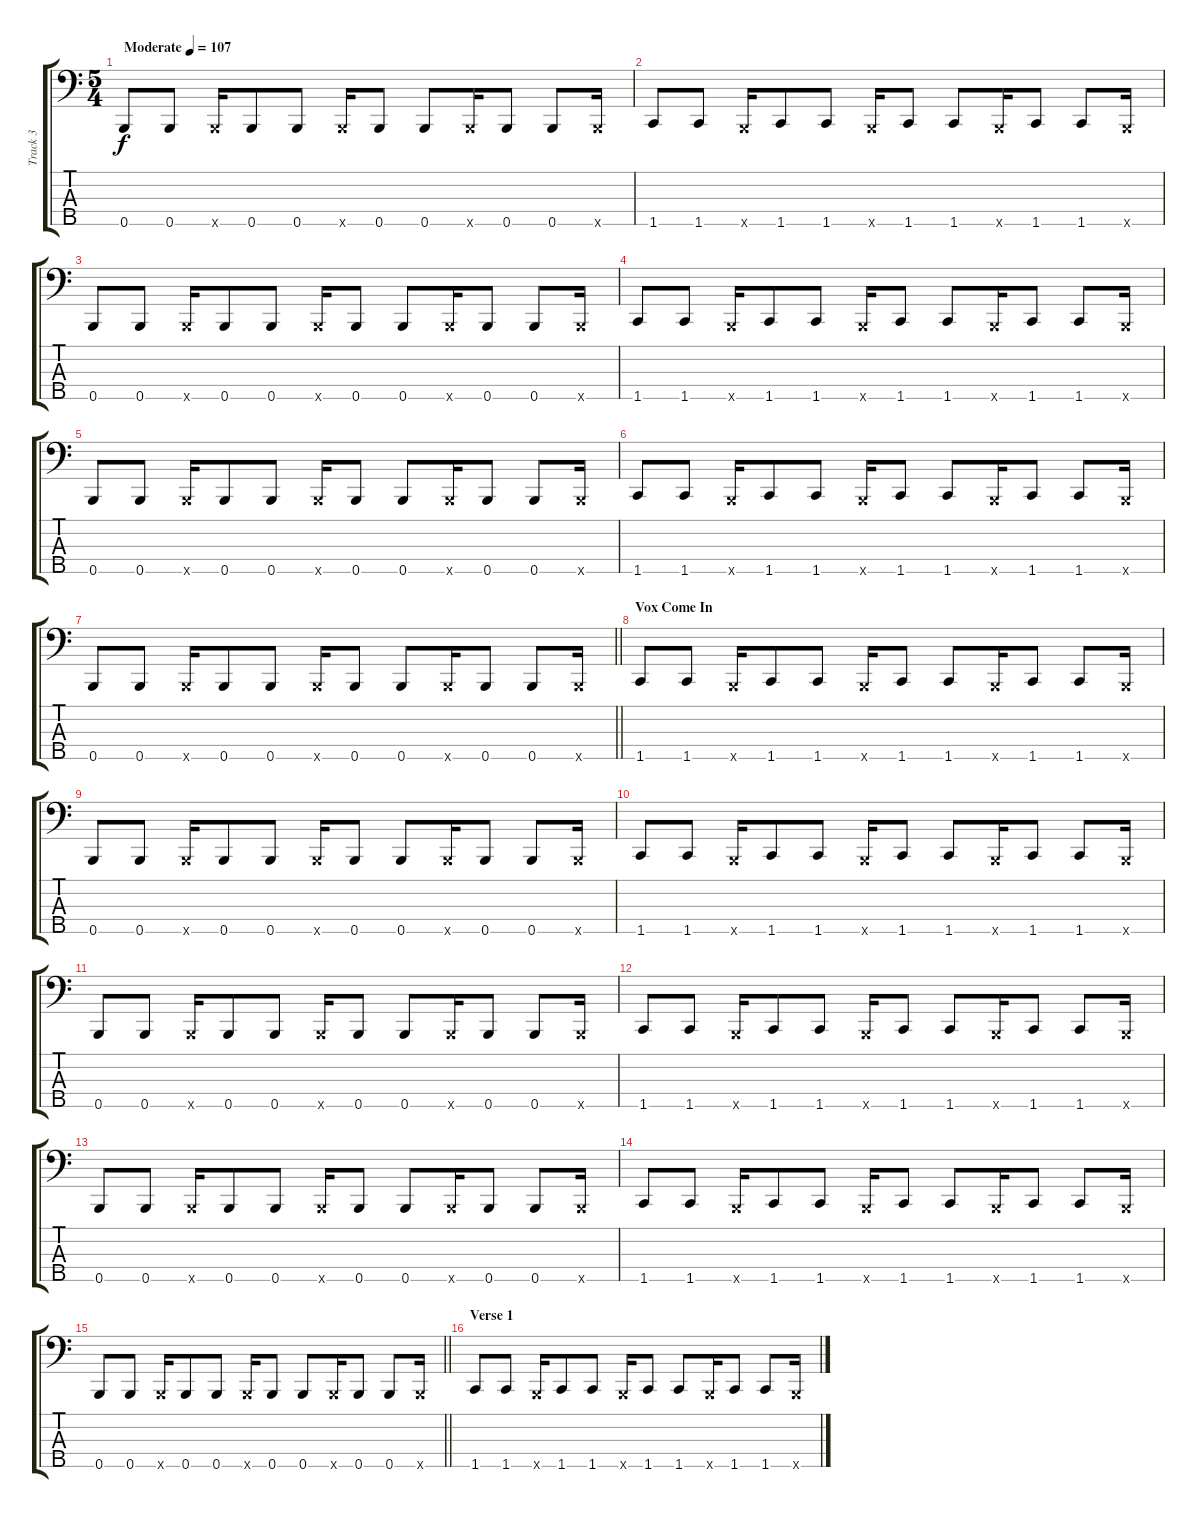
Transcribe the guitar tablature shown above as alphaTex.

\track ("Track 3" "Track 3") {instrument electricbassfinger}
\staff {score tabs}
\tuning (G2 D2 A1 E1 B0) {hide}
\ts (5 4)
\tempo (107 "Moderate")
\clef f4
\ks c
0.5.8{dy f instrument electricbassfinger} 0.5.8 0.5{x}.16 0.5.8 0.5.8 0.5{x}.16 0.5.8 0.5.8 0.5{x}.16 0.5.8 0.5.8 0.5{x}.16 |
1.5.8 1.5.8 0.5{x}.16 1.5.8 1.5.8 0.5{x}.16 1.5.8 1.5.8 0.5{x}.16 1.5.8 1.5.8 0.5{x}.16 |
0.5.8 0.5.8 0.5{x}.16 0.5.8 0.5.8 0.5{x}.16 0.5.8 0.5.8 0.5{x}.16 0.5.8 0.5.8 0.5{x}.16 |
1.5.8 1.5.8 0.5{x}.16 1.5.8 1.5.8 0.5{x}.16 1.5.8 1.5.8 0.5{x}.16 1.5.8 1.5.8 0.5{x}.16 |
0.5.8 0.5.8 0.5{x}.16 0.5.8 0.5.8 0.5{x}.16 0.5.8 0.5.8 0.5{x}.16 0.5.8 0.5.8 0.5{x}.16 |
1.5.8 1.5.8 0.5{x}.16 1.5.8 1.5.8 0.5{x}.16 1.5.8 1.5.8 0.5{x}.16 1.5.8 1.5.8 0.5{x}.16 |
\barLineRight lightlight
0.5.8 0.5.8 0.5{x}.16 0.5.8 0.5.8 0.5{x}.16 0.5.8 0.5.8 0.5{x}.16 0.5.8 0.5.8 0.5{x}.16 |
\section ("" "Vox Come In")
1.5.8 1.5.8 0.5{x}.16 1.5.8 1.5.8 0.5{x}.16 1.5.8 1.5.8 0.5{x}.16 1.5.8 1.5.8 0.5{x}.16 |
0.5.8 0.5.8 0.5{x}.16 0.5.8 0.5.8 0.5{x}.16 0.5.8 0.5.8 0.5{x}.16 0.5.8 0.5.8 0.5{x}.16 |
1.5.8 1.5.8 0.5{x}.16 1.5.8 1.5.8 0.5{x}.16 1.5.8 1.5.8 0.5{x}.16 1.5.8 1.5.8 0.5{x}.16 |
0.5.8 0.5.8 0.5{x}.16 0.5.8 0.5.8 0.5{x}.16 0.5.8 0.5.8 0.5{x}.16 0.5.8 0.5.8 0.5{x}.16 |
1.5.8 1.5.8 0.5{x}.16 1.5.8 1.5.8 0.5{x}.16 1.5.8 1.5.8 0.5{x}.16 1.5.8 1.5.8 0.5{x}.16 |
0.5.8 0.5.8 0.5{x}.16 0.5.8 0.5.8 0.5{x}.16 0.5.8 0.5.8 0.5{x}.16 0.5.8 0.5.8 0.5{x}.16 |
1.5.8 1.5.8 0.5{x}.16 1.5.8 1.5.8 0.5{x}.16 1.5.8 1.5.8 0.5{x}.16 1.5.8 1.5.8 0.5{x}.16 |
\barLineRight lightlight
0.5.8 0.5.8 0.5{x}.16 0.5.8 0.5.8 0.5{x}.16 0.5.8 0.5.8 0.5{x}.16 0.5.8 0.5.8 0.5{x}.16 |
\section ("" "Verse 1")
1.5.8 1.5.8 0.5{x}.16 1.5.8 1.5.8 0.5{x}.16 1.5.8 1.5.8 0.5{x}.16 1.5.8 1.5.8 0.5{x}.16
